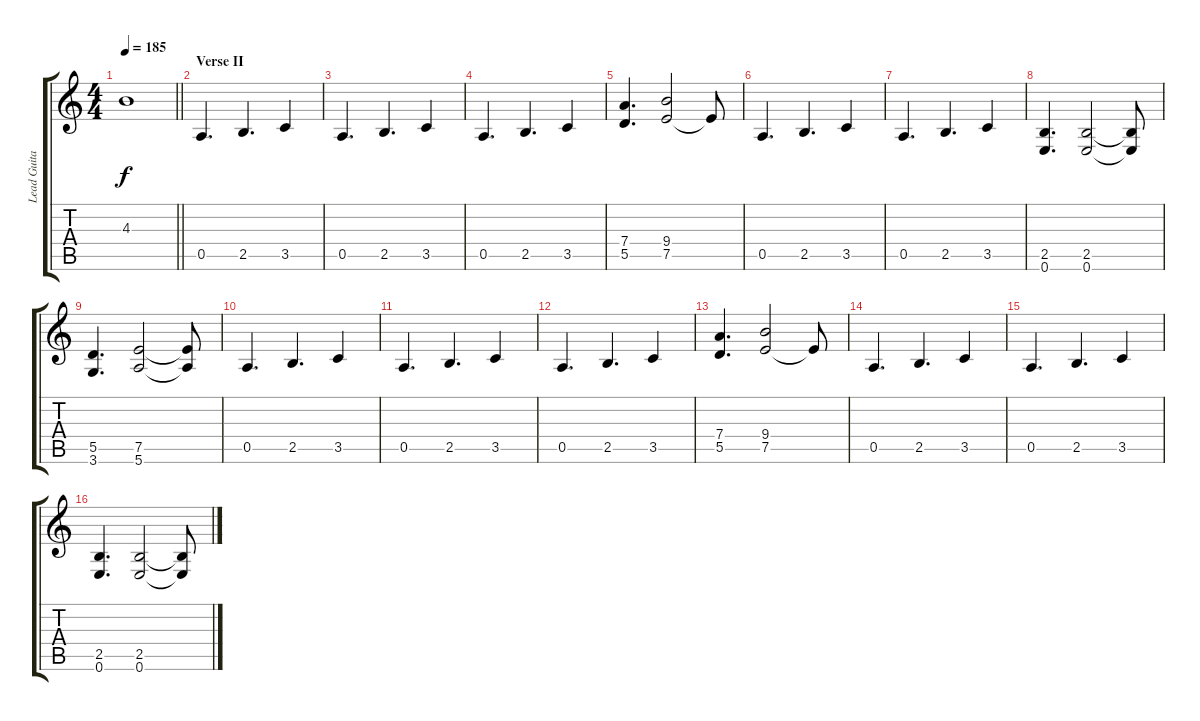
\track ("Lead Guitar" "Lead Guita") {instrument distortionguitar}
\staff {score tabs}
\tuning (E4 B3 G3 D3 A2 E2) {hide}
\ts (4 4)
\tempo 185
\clef g2
\barLineRight lightlight
\ks c
4.3{t}.1{dy f} |
\section ("" "Verse II")
0.5.4{d} 2.5.4{d} 3.5.4 |
0.5.4{d} 2.5.4{d} 3.5.4 |
0.5.4{d} 2.5.4{d} 3.5.4 |
(7.4 5.5).4{d} (9.4 7.5).2 7.5{t}.8 |
0.5.4{d} 2.5.4{d} 3.5.4 |
0.5.4{d} 2.5.4{d} 3.5.4 |
(2.5 0.6).4{d} (2.5 0.6).2 (2.5{t} 0.6{t}).8 |
(5.5 3.6).4{d} (7.5 5.6).2 (7.5{t} 5.6{t}).8 |
0.5.4{d} 2.5.4{d} 3.5.4 |
0.5.4{d} 2.5.4{d} 3.5.4 |
0.5.4{d} 2.5.4{d} 3.5.4 |
(7.4 5.5).4{d} (9.4 7.5).2 7.5{t}.8 |
0.5.4{d} 2.5.4{d} 3.5.4 |
0.5.4{d} 2.5.4{d} 3.5.4 |
(2.5 0.6).4{d} (2.5 0.6).2 (2.5{t} 0.6{t}).8
